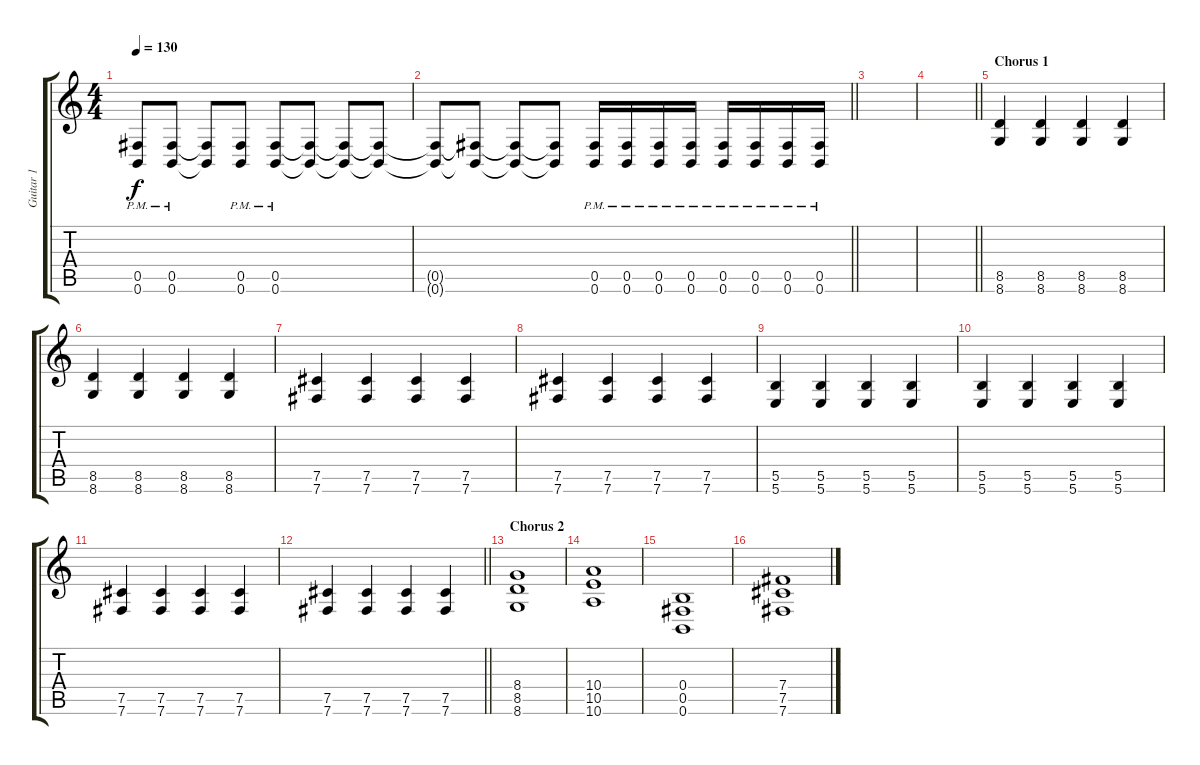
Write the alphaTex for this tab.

\track ("Guitar 1" "Guitar 1") {instrument distortionguitar}
\staff {score tabs}
\tuning (Db4 Ab3 E3 B2 Gb2 B1) {hide}
\ts (4 4)
\tempo 130
\clef g2
\ks c
(0.5{pm} 0.6{pm}).8{dy f} (0.5{pm} 0.6{pm}).8 (0.5{t} 0.6{t}).8 (0.5{pm} 0.6{pm}).8 (0.5{pm} 0.6{pm}).8 (0.5{t} 0.6{t}).8 (0.5{t} 0.6{t}).8 (0.5{t} 0.6{t}).8 |
\barLineRight lightlight
(0.5{t} 0.6{t}).8 (0.5{t} 0.6{t}).8 (0.5{t} 0.6{t}).8 (0.5{t} 0.6{t}).8 (0.5{pm} 0.6{pm}).16 (0.5{pm} 0.6{pm}).16 (0.5{pm} 0.6{pm}).16 (0.5{pm} 0.6{pm}).16 (0.5{pm} 0.6{pm}).16 (0.5{pm} 0.6{pm}).16 (0.5{pm} 0.6{pm}).16 (0.5{pm} 0.6{pm}).16 |
\section ("" "")
|
\barLineRight lightlight
|
\section ("" "Chorus 1")
(8.5 8.6).4 (8.5 8.6).4 (8.5 8.6).4 (8.5 8.6).4 |
(8.5 8.6).4 (8.5 8.6).4 (8.5 8.6).4 (8.5 8.6).4 |
(7.5 7.6).4 (7.5 7.6).4 (7.5 7.6).4 (7.5 7.6).4 |
(7.5 7.6).4 (7.5 7.6).4 (7.5 7.6).4 (7.5 7.6).4 |
(5.5 5.6).4 (5.5 5.6).4 (5.5 5.6).4 (5.5 5.6).4 |
(5.5 5.6).4 (5.5 5.6).4 (5.5 5.6).4 (5.5 5.6).4 |
(7.5 7.6).4 (7.5 7.6).4 (7.5 7.6).4 (7.5 7.6).4 |
\barLineRight lightlight
(7.5 7.6).4 (7.5 7.6).4 (7.5 7.6).4 (7.5 7.6).4 |
\section ("" "Chorus 2")
(8.4 8.5 8.6).1 |
(10.4 10.5 10.6).1 |
(0.4 0.5 0.6).1 |
(7.4 7.5 7.6).1
